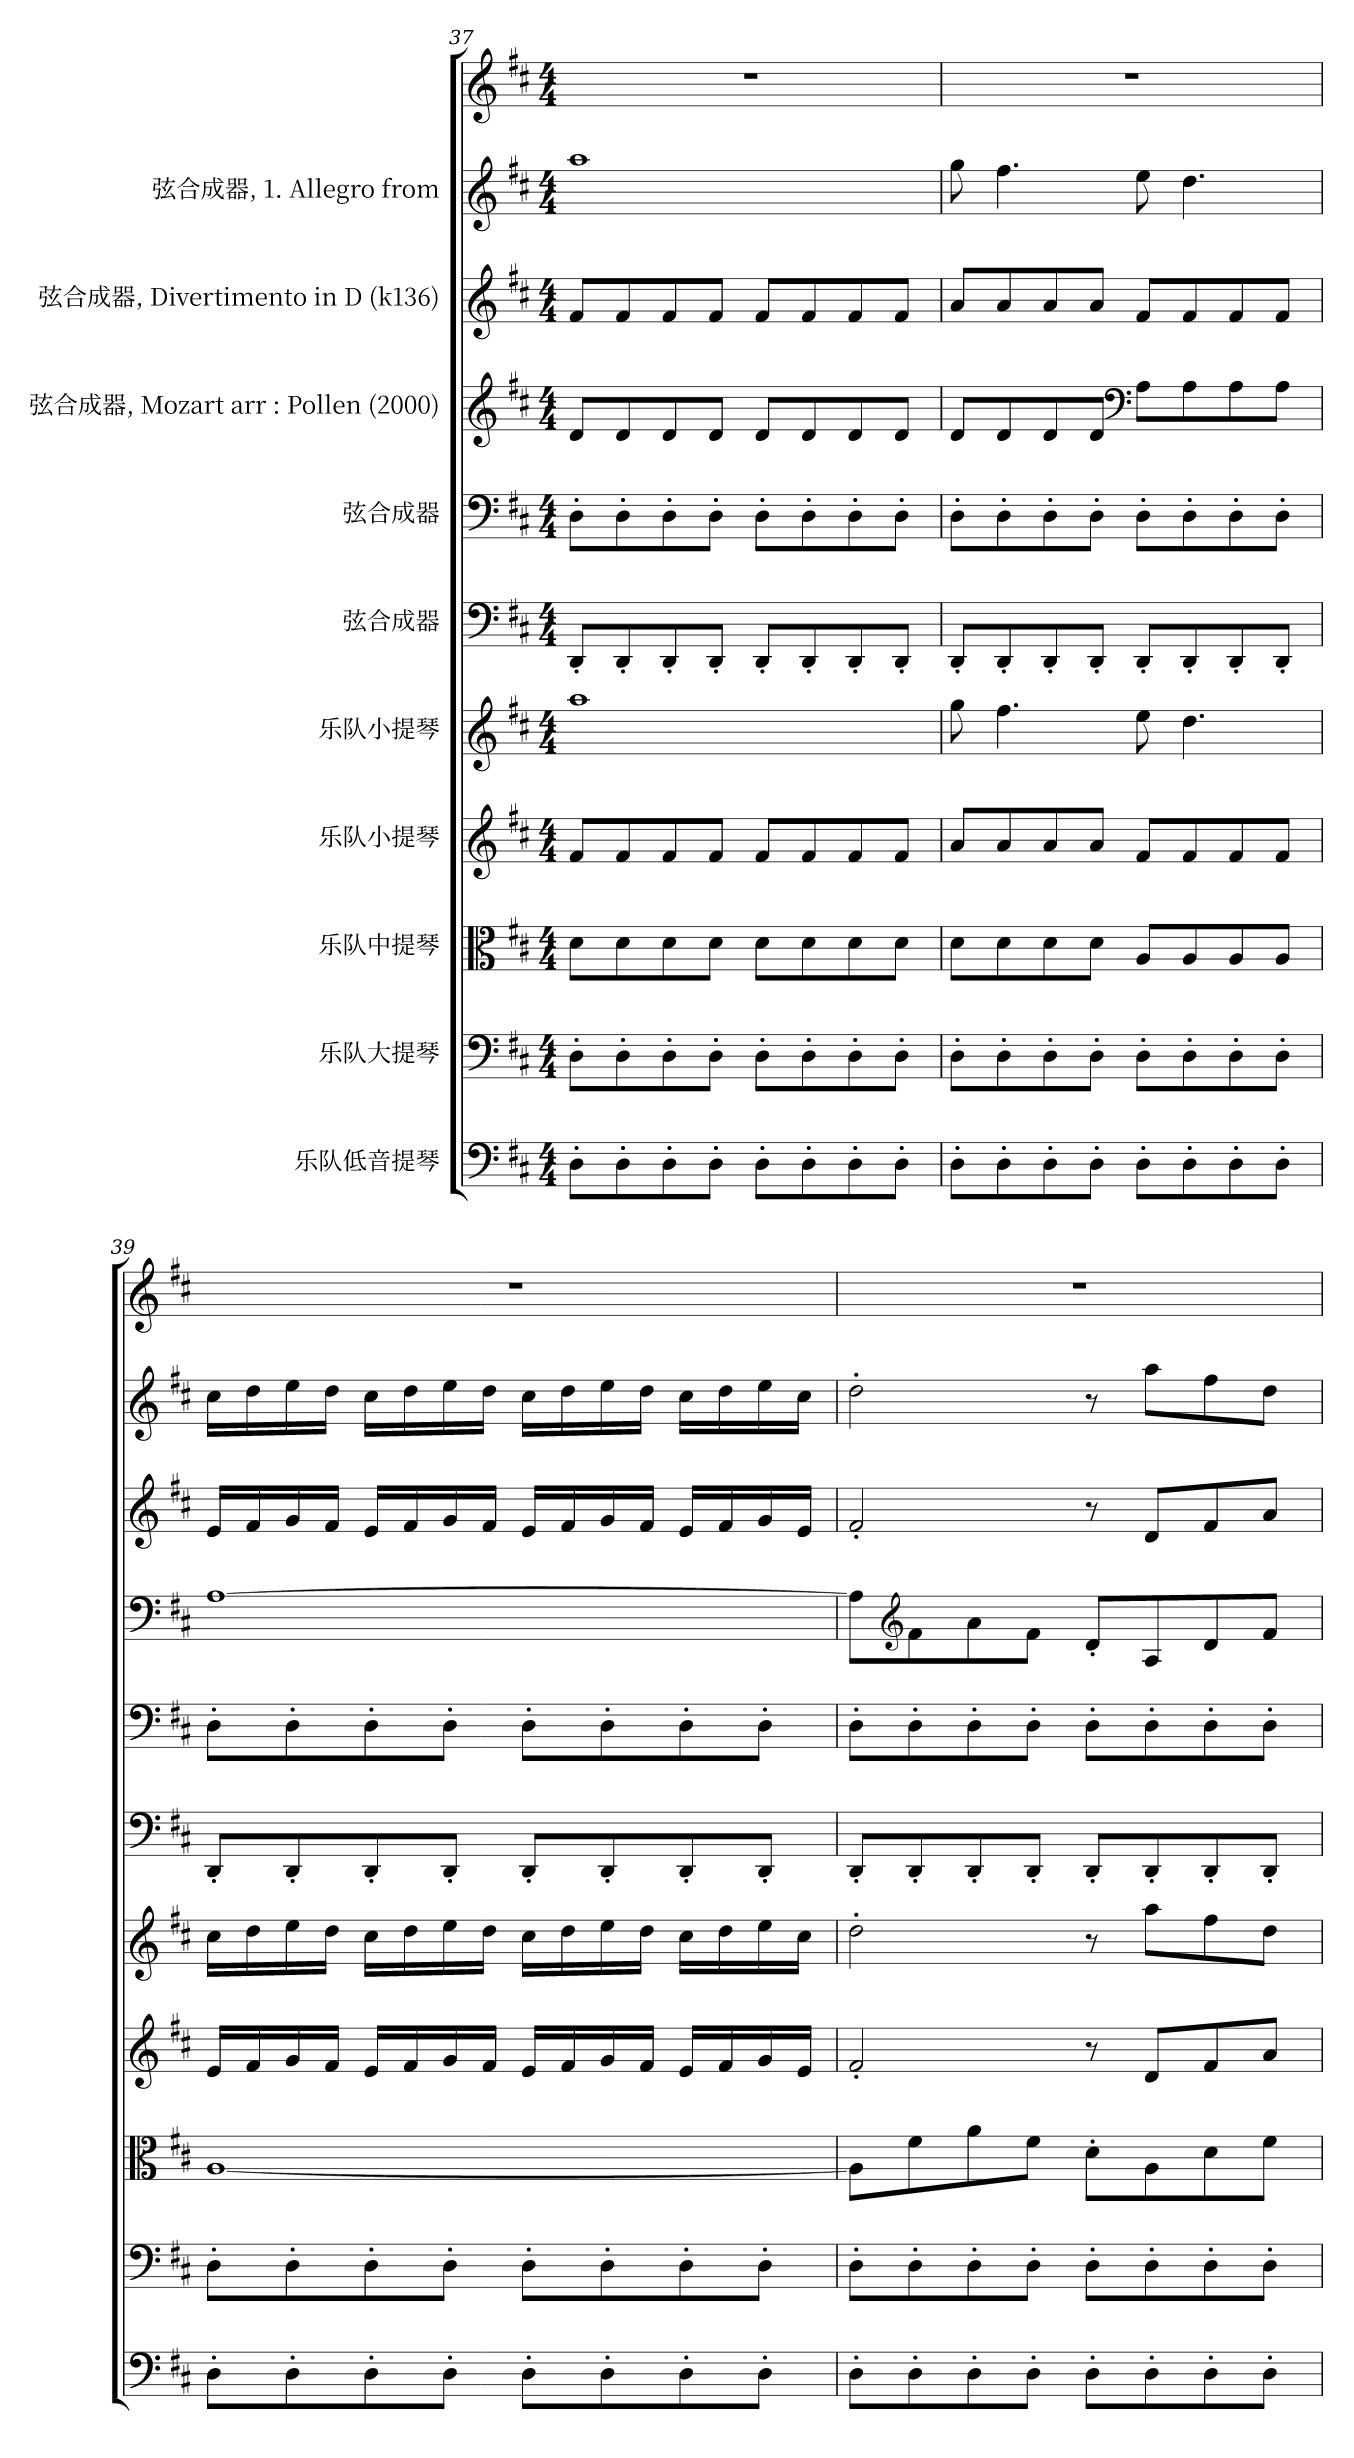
**kern	**kern	**kern	**kern	**kern	**kern	**kern	**kern	**kern	**kern	**kern
*part10	*part9	*part8	*part7	*part6	*part5	*part4	*part3	*part2	*part1	*part1
*staff11	*staff10	*staff9	*staff8	*staff7	*staff6	*staff5	*staff4	*staff3	*staff2	*staff1
*I"乐队低音提琴	*I"乐队大提琴	*I"乐队中提琴	*I"乐队小提琴	*I"乐队小提琴	*I"弦合成器	*I"弦合成器	*I"弦合成器, Mozart arr : Pollen (2000)	*I"弦合成器, Divertimento in D (k136)	*I"弦合成器, 1. Allegro from	*
!!LO:PB:g=z
*clefF4	*clefF4	*clefC3	*clefG2	*clefG2	*clefF4	*clefF4	*clefG2	*clefG2	*clefG2	*clefG2
*ITrd7c12	*	*	*	*	*	*	*	*	*	*
*k[f#c#]	*k[f#c#]	*k[f#c#]	*k[f#c#]	*k[f#c#]	*k[f#c#]	*k[f#c#]	*k[f#c#]	*k[f#c#]	*k[f#c#]	*k[f#c#]
*M4/4	*M4/4	*M4/4	*M4/4	*M4/4	*M4/4	*M4/4	*M4/4	*M4/4	*M4/4	*M4/4
*MM126	*MM126	*MM126	*MM126	*MM126	*MM126	*MM126	*MM126	*MM126	*MM126	*MM126
=37	=37	=37	=37	=37	=37	=37	=37	=37	=37	=37
8DD'\L	8D'\L	8d\L	8f#/L	1aa	8DD'/L	8D'\L	8d/L	8f#/L	1aa	1r
8DD'\	8D'\	8d\	8f#/	.	8DD'/	8D'\	8d/	8f#/	.	.
8DD'\	8D'\	8d\	8f#/	.	8DD'/	8D'\	8d/	8f#/	.	.
8DD'\J	8D'\J	8d\J	8f#/J	.	8DD'/J	8D'\J	8d/J	8f#/J	.	.
8DD'\L	8D'\L	8d\L	8f#/L	.	8DD'/L	8D'\L	8d/L	8f#/L	.	.
8DD'\	8D'\	8d\	8f#/	.	8DD'/	8D'\	8d/	8f#/	.	.
8DD'\	8D'\	8d\	8f#/	.	8DD'/	8D'\	8d/	8f#/	.	.
8DD'\J	8D'\J	8d\J	8f#/J	.	8DD'/J	8D'\J	8d/J	8f#/J	.	.
=38	=38	=38	=38	=38	=38	=38	=38	=38	=38	=38
8DD'\L	8D'\L	8d\L	8a/L	8gg\	8DD'/L	8D'\L	8d/L	8a/L	8gg\	1r
8DD'\	8D'\	8d\	8a/	4.ff#\	8DD'/	8D'\	8d/	8a/	4.ff#\	.
8DD'\	8D'\	8d\	8a/	.	8DD'/	8D'\	8d/	8a/	.	.
8DD'\J	8D'\J	8d\J	8a/J	.	8DD'/J	8D'\J	8d/J	8a/J	.	.
*	*	*	*	*	*	*	*clefF4	*	*	*
8DD'\L	8D'\L	8A/L	8f#/L	8ee\	8DD'/L	8D'\L	8A\L	8f#/L	8ee\	.
8DD'\	8D'\	8A/	8f#/	4.dd\	8DD'/	8D'\	8A\	8f#/	4.dd\	.
8DD'\	8D'\	8A/	8f#/	.	8DD'/	8D'\	8A\	8f#/	.	.
8DD'\J	8D'\J	8A/J	8f#/J	.	8DD'/J	8D'\J	8A\J	8f#/J	.	.
=39	=39	=39	=39	=39	=39	=39	=39	=39	=39	=39
8DD'\L	8D'\L	[1A	16e/LL	16cc#\LL	8DD'/L	8D'\L	[1A	16e/LL	16cc#\LL	1r
.	.	.	16f#/	16dd\	.	.	.	16f#/	16dd\	.
8DD'\	8D'\	.	16g/	16ee\	8DD'/	8D'\	.	16g/	16ee\	.
.	.	.	16f#/JJ	16dd\JJ	.	.	.	16f#/JJ	16dd\JJ	.
8DD'\	8D'\	.	16e/LL	16cc#\LL	8DD'/	8D'\	.	16e/LL	16cc#\LL	.
.	.	.	16f#/	16dd\	.	.	.	16f#/	16dd\	.
8DD'\J	8D'\J	.	16g/	16ee\	8DD'/J	8D'\J	.	16g/	16ee\	.
.	.	.	16f#/JJ	16dd\JJ	.	.	.	16f#/JJ	16dd\JJ	.
8DD'\L	8D'\L	.	16e/LL	16cc#\LL	8DD'/L	8D'\L	.	16e/LL	16cc#\LL	.
.	.	.	16f#/	16dd\	.	.	.	16f#/	16dd\	.
8DD'\	8D'\	.	16g/	16ee\	8DD'/	8D'\	.	16g/	16ee\	.
.	.	.	16f#/JJ	16dd\JJ	.	.	.	16f#/JJ	16dd\JJ	.
8DD'\	8D'\	.	16e/LL	16cc#\LL	8DD'/	8D'\	.	16e/LL	16cc#\LL	.
.	.	.	16f#/	16dd\	.	.	.	16f#/	16dd\	.
8DD'\J	8D'\J	.	16g/	16ee\	8DD'/J	8D'\J	.	16g/	16ee\	.
.	.	.	16e/JJ	16cc#\JJ	.	.	.	16e/JJ	16cc#\JJ	.
!!LO:PB:g=z
=40	=40	=40	=40	=40	=40	=40	=40	=40	=40	=40
8DD'\L	8D'\L	8A\L]	2f#'/	2dd'\	8DD'/L	8D'\L	8A\L]	2f#'/	2dd'\	1r
*	*	*	*	*	*	*	*clefG2	*	*	*
8DD'\	8D'\	8f#\	.	.	8DD'/	8D'\	8f#\	.	.	.
8DD'\	8D'\	8a\	.	.	8DD'/	8D'\	8a\	.	.	.
8DD'\J	8D'\J	8f#\J	.	.	8DD'/J	8D'\J	8f#\J	.	.	.
8DD'\L	8D'\L	8d'\L	8r	8r	8DD'/L	8D'\L	8d'/L	8r	8r	.
8DD'\	8D'\	8A\	8d/L	8aa\L	8DD'/	8D'\	8A/	8d/L	8aa\L	.
8DD'\	8D'\	8d\	8f#/	8ff#\	8DD'/	8D'\	8d/	8f#/	8ff#\	.
8DD'\J	8D'\J	8f#\J	8a/J	8dd\J	8DD'/J	8D'\J	8f#/J	8a/J	8dd\J	.
=	=	=	=	=	=	=	=	=	=	=
*-	*-	*-	*-	*-	*-	*-	*-	*-	*-	*-
